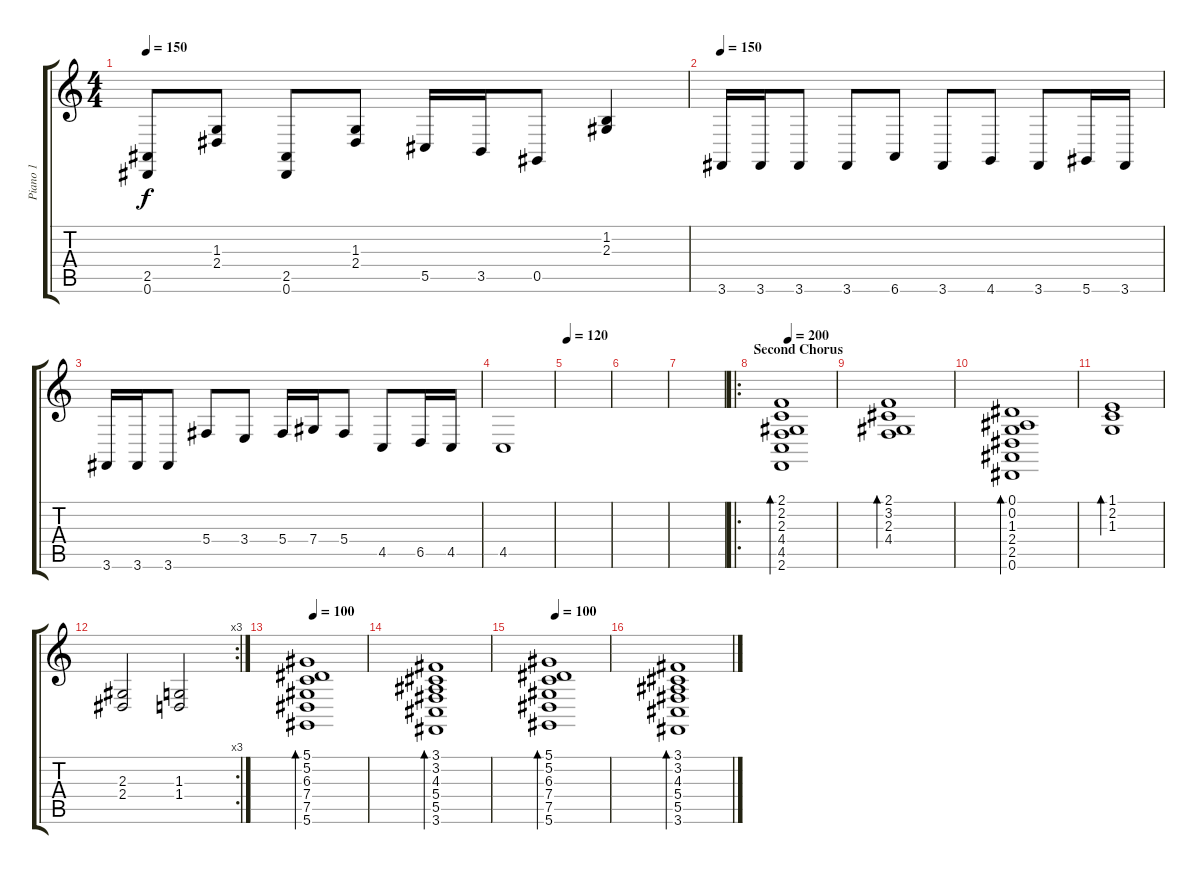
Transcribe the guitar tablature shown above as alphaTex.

\track ("Piano 1" "Piano 1") {instrument brightacousticpiano}
\staff {score tabs}
\tuning (Eb4 Bb3 Gb3 Db3 Ab2 Eb2) {hide}
\ts (4 4)
\tempo 150
\clef g2
\ks c
(2.5 0.6).8{dy f} (1.3 2.4).8 (2.5 0.6).8 (1.3 2.4).8 5.5.16 3.5.16 0.5.8 (1.2 2.3).4 |
\tempo 150
3.6.16 3.6.16 3.6.8 3.6.8 6.6.8 3.6.8 4.6.8 3.6.8 5.6.16 3.6.16 |
3.6.16 3.6.16 3.6.8 5.4.8 3.4.8 5.4.16 7.4.16 5.4.8 4.5.8 6.5.16 4.5.16 |
4.5.1 |
\tempo 120
|
|
|
\ro
\section ("" "Second Chorus")
\tempo 200
(2.1 2.2 2.3 4.4 4.5 2.6).1{bd 480} |
(2.1 3.2 2.3 4.4).1{bd 480} |
(0.1 0.2 1.3 2.4 2.5 0.6).1{bd 480} |
(1.1 2.2 1.3).1{bd 480} |
\rc 3
(2.3 2.4).2 (1.3 1.4).2 |
\tempo 100
(5.1 5.2 6.3 7.4 7.5 5.6).1{bd 480} |
(3.1 3.2 4.3 5.4 5.5 3.6).1{bd 480} |
\tempo 100
(5.1 5.2 6.3 7.4 7.5 5.6).1{bd 480} |
(3.1 3.2 4.3 5.4 5.5 3.6).1{bd 480}
